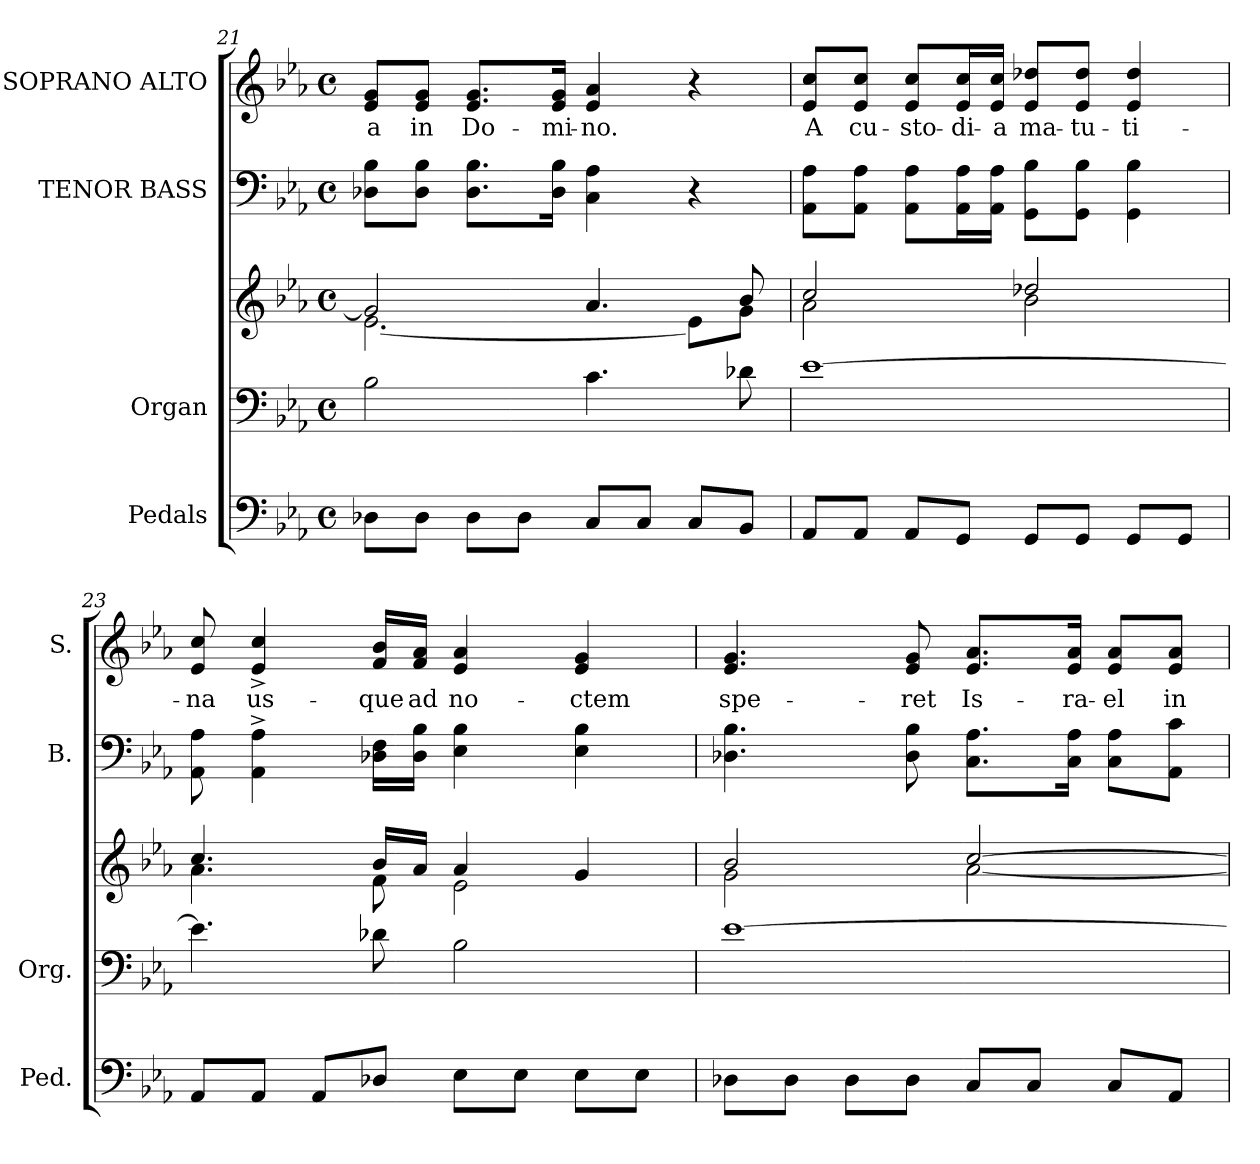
**kern	**kern	**kern	**kern	**kern	**text
*part4	*part3	*part3	*part2	*part1	*part1
*staff5	*staff4	*staff3	*staff2	*staff1	*staff1
*I"Pedals	*I"Organ	*	*I"TENOR BASS	*I"SOPRANO ALTO	*
*I'Ped.	*I'Org.	*	*I'B.	*I'S.	*
!!LO:LB:g=z
*clefF4	*clefF4	*clefG2	*clefF4	*clefG2	*
*k[b-e-a-]	*k[b-e-a-]	*k[b-e-a-]	*k[b-e-a-]	*k[b-e-a-]	*
*E-:	*E-:	*E-:	*E-:	*E-:	*
*M4/4	*M4/4	*M4/4	*M4/4	*M4/4	*
*met(c)	*met(c)	*met(c)	*met(c)	*met(c)	*
=21	=21	=21	=21	=21	=21
*	*	*^	*	*	*
!	!	!	!	!	!	!LO:LY:b:color=#000000
8D-Xi\L	2B-i\	2gi/]	[2.e-i\	8D-Xi\ 8B-i\L	8e-i/ 8gi/L	-a
!	!	!	!	!	!	!LO:LY:b:color=#000000
8D-i\J	.	.	.	8D-i\ 8B-i\J	8e-i/ 8gi/J	in
!	!	!	!	!	!	!LO:LY:b:color=#000000
8D-i\L	.	.	.	8.D-i\ 8.B-i\L	8.e-i/ 8.gi/L	Do-
8D-i\J	.	.	.	.	.	.
!	!	!	!	!	!	!LO:LY:b:color=#000000
.	.	.	.	16D-i\ 16B-i\Jk	16e-i/ 16gi/Jk	-mi-
!	!	!	!	!	!	!LO:LY:b:color=#000000
8Ci/L	4.ci\	4.a-i/	.	4Ci\ 4A-i	4e-i/ 4a-i	-no.
8Ci/J	.	.	.	.	.	.
8Ci/L	.	.	8e-i\L]	4r	4r	.
8BB-i/J	8d-Xi\	8b-i/	8gi\J	.	.	.
=22	=22	=22	=22	=22	=22	=22
!	!	!	!	!	!	!LO:LY:b:color=#000000
8AA-i/L	[1e-i	2cci/	2a-i\	8AA-i\ 8A-i\L	8e-i/ 8cci/L	A
!	!	!	!	!	!	!LO:LY:b:color=#000000
8AA-i/J	.	.	.	8AA-i\ 8A-i\J	8e-i/ 8cci/J	cu-
!	!	!	!	!	!	!LO:LY:b:color=#000000
8AA-i/L	.	.	.	8AA-i\ 8A-i\L	8e-i/ 8cci/L	-sto-
!	!	!	!	!	!	!LO:LY:b:color=#000000
8GGi/J	.	.	.	16AA-i\ 16A-i\L	16e-i/ 16cci/L	-di-
!	!	!	!	!	!	!LO:LY:b:color=#000000
.	.	.	.	16AA-i\ 16A-i\JJ	16e-i/ 16cci/JJ	-a
!	!	!	!	!	!	!LO:LY:b:color=#000000
8GGi/L	.	2dd-Xi/	2b-i\	8GGi\ 8B-i\L	8e-i/ 8dd-Xi/L	ma-
!	!	!	!	!	!	!LO:LY:b:color=#000000
8GGi/J	.	.	.	8GGi\ 8B-i\J	8e-i/ 8dd-i/J	-tu-
!	!	!	!	!	!	!LO:LY:b:color=#000000
8GGi/L	.	.	.	4GGi\ 4B-i	4e-i/ 4dd-i	-ti-
8GGi/J	.	.	.	.	.	.
=23	=23	=23	=23	=23	=23	=23
!	!	!	!	!	!	!LO:LY:b:color=#000000
8AA-i/L	4.e-i\]	4.cci/	4.a-i\	8AA-i\ 8A-i	8e-i/ 8cci	-na
!	!	!	!	!	!	!LO:LY:b:color=#000000
8AA-i/J	.	.	.	4AA-i\^ 4A-i^	4e-i/^ 4cci^	us-
8AA-i/L	.	.	.	.	.	.
!	!	!	!	!	!	!LO:LY:b:color=#000000
8D-Xi/J	8d-Xi\	16b-i/LL	8fi\	16D-Xi\ 16Fi\LL	16fi/ 16b-i/LL	-que
!	!	!	!	!	!	!LO:LY:b:color=#000000
.	.	16a-i/JJ	.	16D-i\ 16B-i\JJ	16fi/ 16a-i/JJ	ad
!	!	!	!	!	!	!LO:LY:b:color=#000000
8E-i\L	2B-i\	4a-i/	2e-i\	4E-i\ 4B-i	4e-i/ 4a-i	no-
8E-i\J	.	.	.	.	.	.
!	!	!	!	!	!	!LO:LY:b:color=#000000
8E-i\L	.	4gi/	.	4E-i\ 4B-i	4e-i/ 4gi	-ctem
8E-i\J	.	.	.	.	.	.
=24	=24	=24	=24	=24	=24	=24
!	!	!	!	!	!	!LO:LY:b:color=#000000
8D-Xi\L	[1e-i	2b-i/	2gi\	4.D-Xi\ 4.B-i	4.e-i/ 4.gi	spe-
8D-i\J	.	.	.	.	.	.
8D-i\L	.	.	.	.	.	.
!	!	!	!	!	!	!LO:LY:b:color=#000000
8D-i\J	.	.	.	8D-i\ 8B-i	8e-i/ 8gi	-ret
!	!	!	!	!	!	!LO:LY:b:color=#000000
8Ci/L	.	[2cci/	[2a-i\	8.Ci\ 8.A-i\L	8.e-i/ 8.a-i/L	Is-
8Ci/J	.	.	.	.	.	.
!	!	!	!	!	!	!LO:LY:b:color=#000000
.	.	.	.	16Ci\ 16A-i\Jk	16e-i/ 16a-i/Jk	-ra-
!	!	!	!	!	!	!LO:LY:b:color=#000000
8Ci/L	.	.	.	8Ci\ 8A-i\L	8e-i/ 8a-i/L	-el
!	!	!	!	!	!	!LO:LY:b:color=#000000
8AA-i/J	.	.	.	8AA-i\ 8ci\J	8e-i/ 8a-i/J	in
*	*	*v	*v	*	*	*
=	=	=	=	=	=
*-	*-	*-	*-	*-	*-
